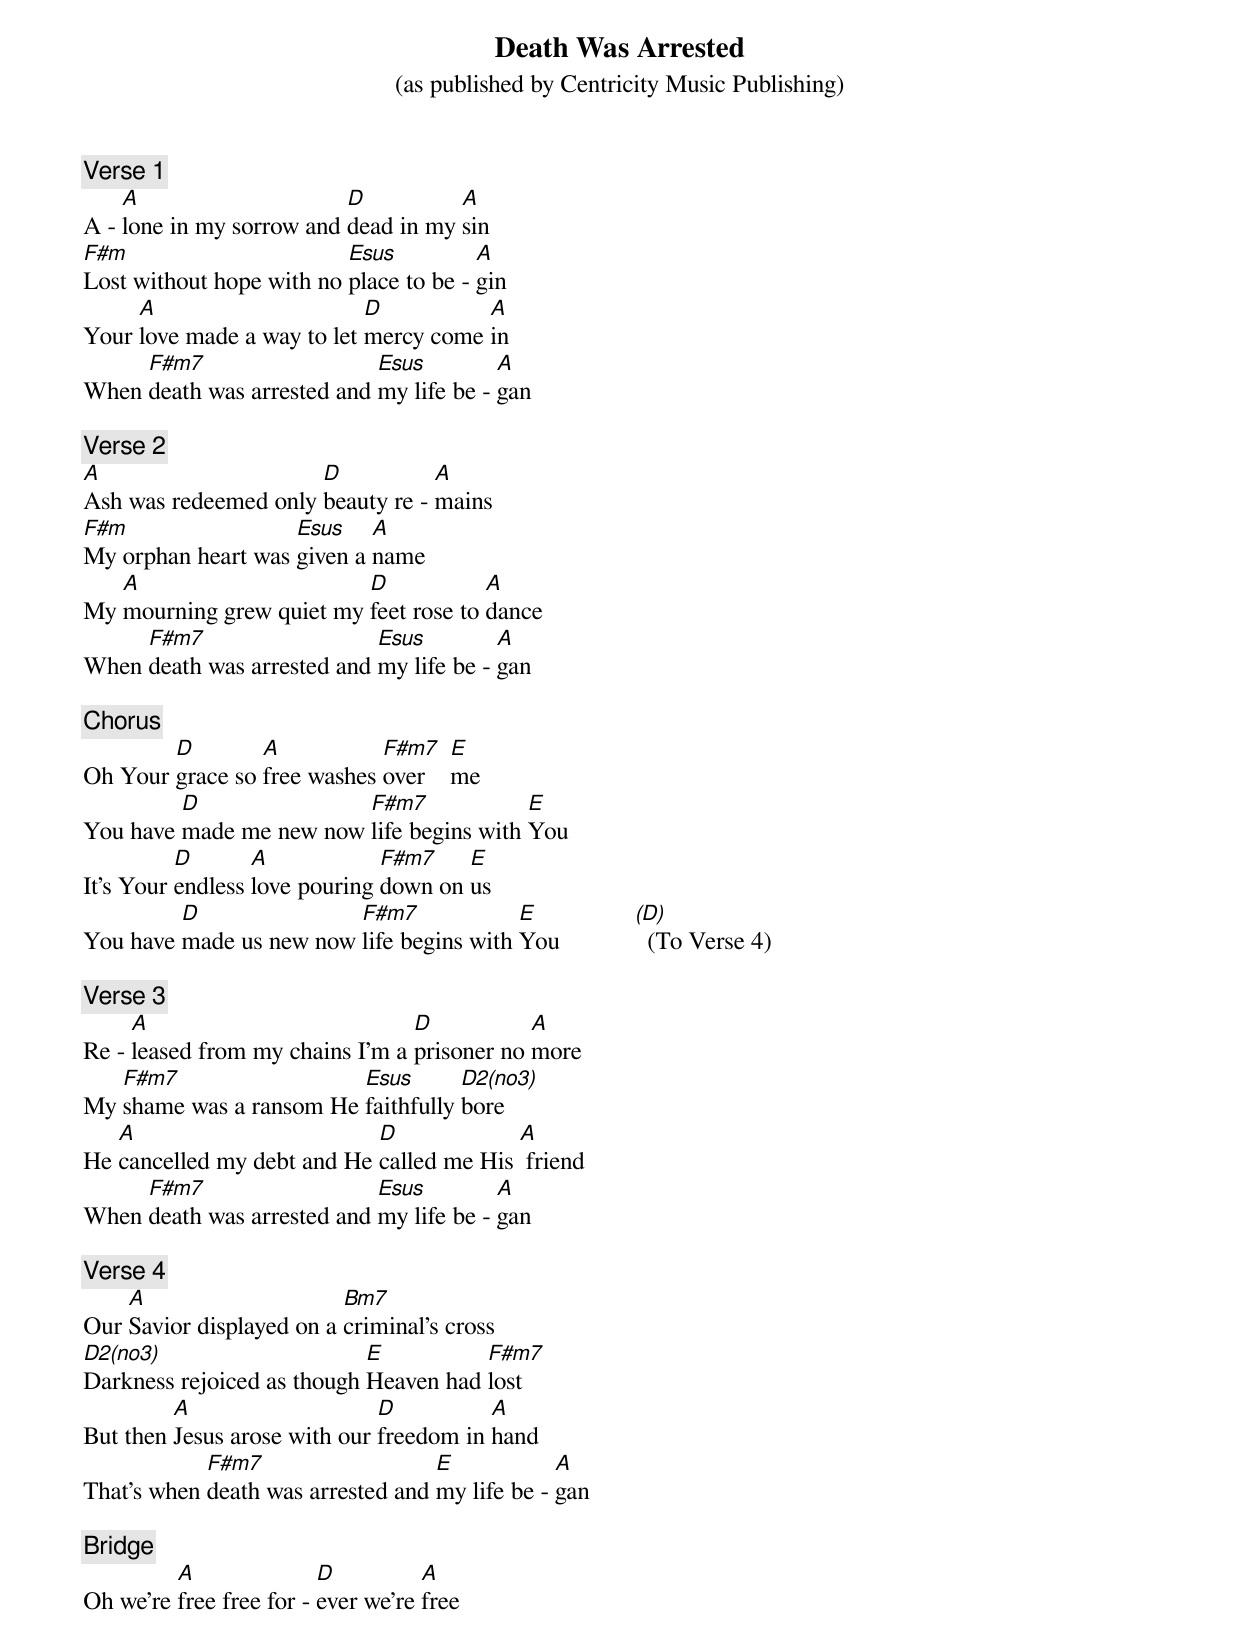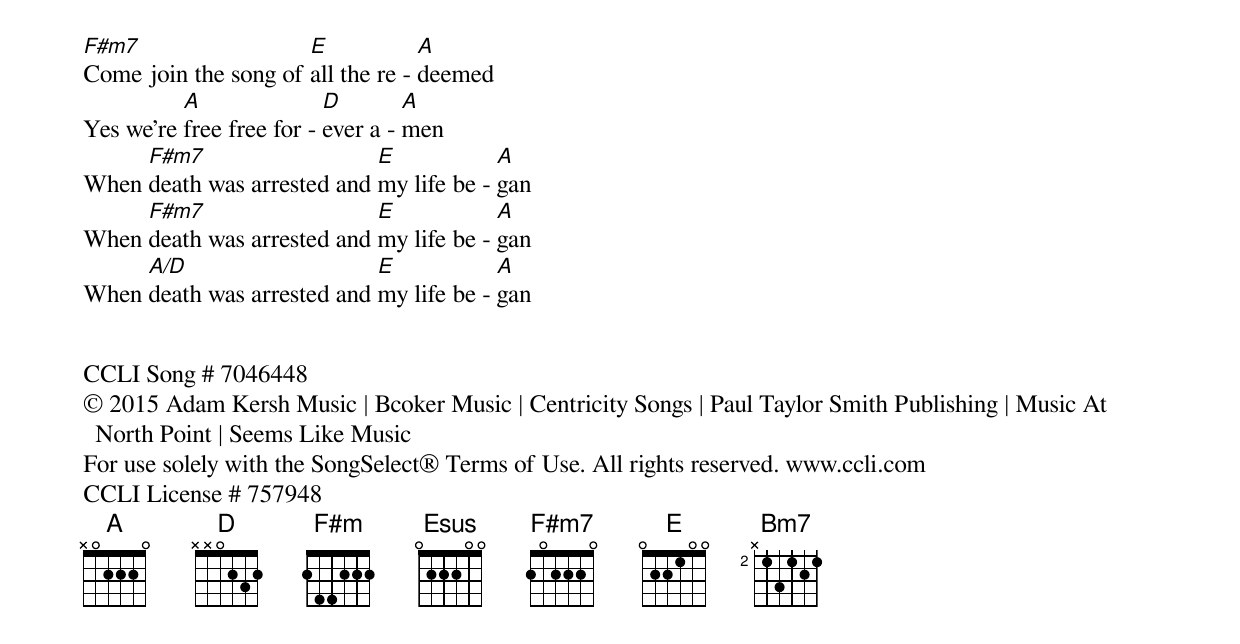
{title: Death Was Arrested}
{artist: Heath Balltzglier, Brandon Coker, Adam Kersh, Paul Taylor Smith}
{subtitle: (as published by Centricity Music Publishing)}
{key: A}
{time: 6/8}
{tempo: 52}
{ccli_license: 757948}
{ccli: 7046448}
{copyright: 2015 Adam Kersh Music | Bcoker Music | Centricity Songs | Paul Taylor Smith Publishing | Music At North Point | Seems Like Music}
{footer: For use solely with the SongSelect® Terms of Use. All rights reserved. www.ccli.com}

{comment: Verse 1}
A - [A]lone in my sorrow and [D]dead in my [A]sin
[F#m]Lost without hope with no [Esus]place to be - [A]gin
Your [A]love made a way to let [D]mercy come [A]in
When [F#m7]death was arrested and [Esus]my life be - [A]gan

{comment: Verse 2}
[A]Ash was redeemed only [D]beauty re - [A]mains
[F#m]My orphan heart was [Esus]given a [A]name
My [A]mourning grew quiet my [D]feet rose to [A]dance
When [F#m7]death was arrested and [Esus]my life be - [A]gan

{comment: Chorus}
Oh Your [D]grace so [A]free washes [F#m7]over    [E]me
You have [D]made me new now [F#m7]life begins with [E]You
It's Your [D]endless [A]love pouring [F#m7]down on [E]us
You have [D]made us new now [F#m7]life begins with [E]You            [(D)]  (To Verse 4)

{comment: Verse 3}
Re - [A]leased from my chains I'm a [D]prisoner no [A]more
My [F#m7]shame was a ransom He [Esus]faithfully [D2(no3)]bore
He [A]cancelled my debt and He [D]called me His [A] friend
When [F#m7]death was arrested and [Esus]my life be - [A]gan

{comment: Verse 4}
Our [A]Savior displayed on a [Bm7]criminal's cross
[D2(no3)]Darkness rejoiced as though [E]Heaven had [F#m7]lost
But then [A]Jesus arose with our [D]freedom in [A]hand
That's when [F#m7]death was arrested and [E]my life be - [A]gan

{comment: Bridge}
Oh we're [A]free free for - [D]ever we're [A]free
[F#m7]Come join the song of [E]all the re - [A]deemed
Yes we're [A]free free for - [D]ever a - [A]men
When [F#m7]death was arrested and [E]my life be - [A]gan
When [F#m7]death was arrested and [E]my life be - [A]gan
When [A/D]death was arrested and [E]my life be - [A]gan


CCLI Song # 7046448
© 2015 Adam Kersh Music | Bcoker Music | Centricity Songs | Paul Taylor Smith Publishing | Music At North Point | Seems Like Music
For use solely with the SongSelect® Terms of Use. All rights reserved. www.ccli.com
CCLI License # 757948
